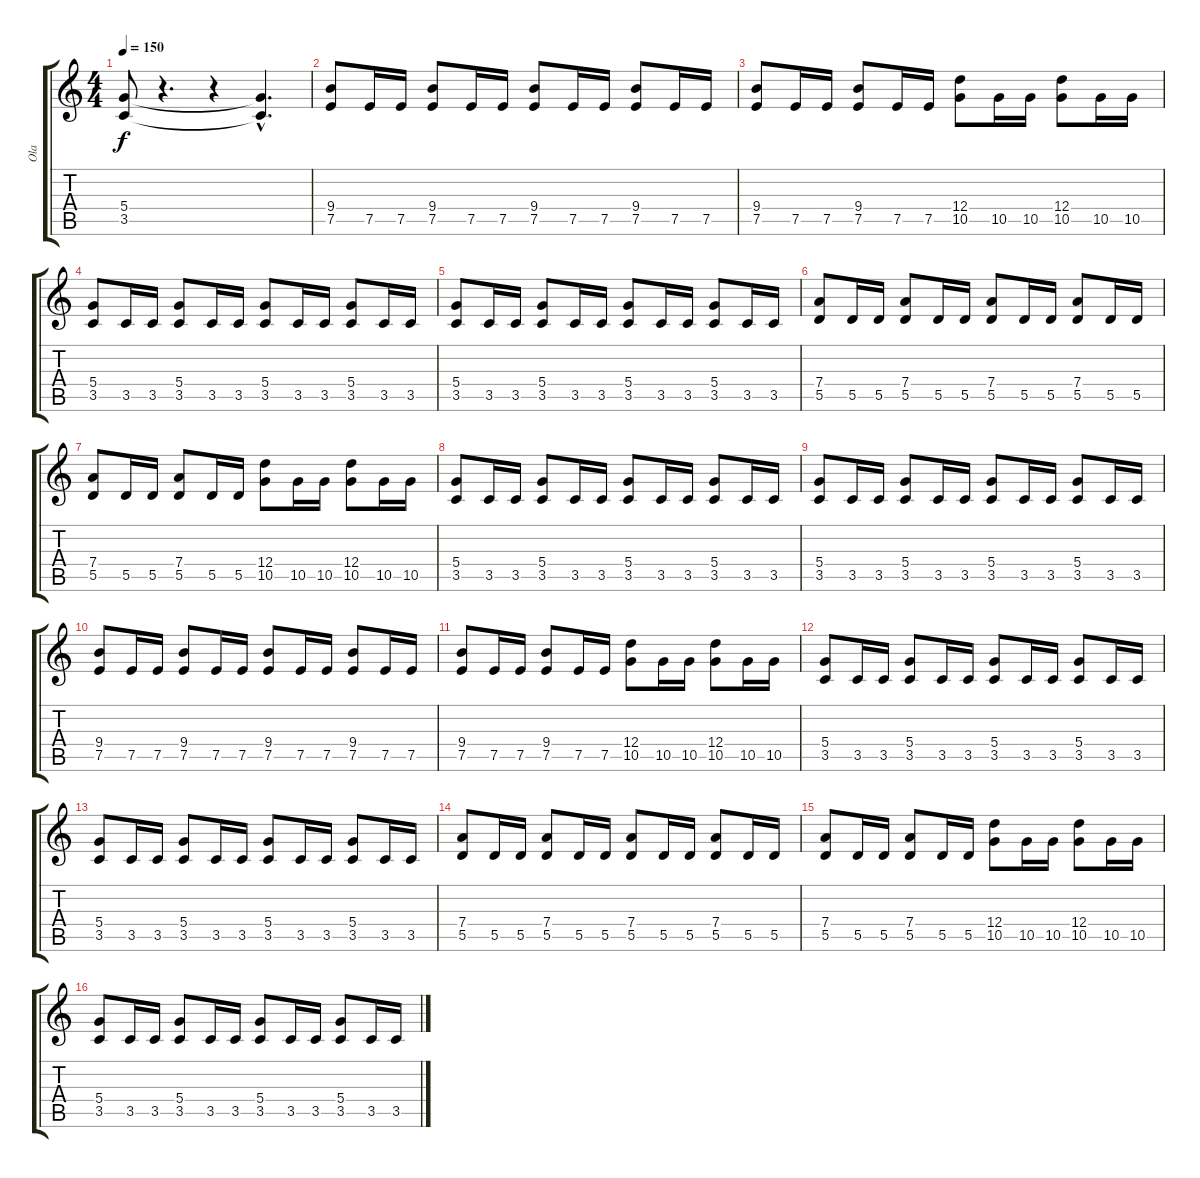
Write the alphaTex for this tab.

\track ("Ola" "Ola") {instrument overdrivenguitar}
\staff {score tabs}
\tuning (E4 B3 G3 D3 A2 E2) {hide}
\ts (4 4)
\tempo 150
\clef g2
\ks c
(5.4{t} 3.5{t}).8{dy f} r.4{d} r.4 (5.4{hac t} 3.5{hac t}).4{d} |
(9.4 7.5).8 7.5.16 7.5.16 (9.4 7.5).8 7.5.16 7.5.16 (9.4 7.5).8 7.5.16 7.5.16 (9.4 7.5).8 7.5.16 7.5.16 |
(9.4 7.5).8 7.5.16 7.5.16 (9.4 7.5).8 7.5.16 7.5.16 (12.4 10.5).8 10.5.16 10.5.16 (12.4 10.5).8 10.5.16 10.5.16 |
(5.4 3.5).8 3.5.16 3.5.16 (5.4 3.5).8 3.5.16 3.5.16 (5.4 3.5).8 3.5.16 3.5.16 (5.4 3.5).8 3.5.16 3.5.16 |
(5.4 3.5).8 3.5.16 3.5.16 (5.4 3.5).8 3.5.16 3.5.16 (5.4 3.5).8 3.5.16 3.5.16 (5.4 3.5).8 3.5.16 3.5.16 |
(7.4 5.5).8 5.5.16 5.5.16 (7.4 5.5).8 5.5.16 5.5.16 (7.4 5.5).8 5.5.16 5.5.16 (7.4 5.5).8 5.5.16 5.5.16 |
(7.4 5.5).8 5.5.16 5.5.16 (7.4 5.5).8 5.5.16 5.5.16 (12.4 10.5).8 10.5.16 10.5.16 (12.4 10.5).8 10.5.16 10.5.16 |
(5.4 3.5).8 3.5.16 3.5.16 (5.4 3.5).8 3.5.16 3.5.16 (5.4 3.5).8 3.5.16 3.5.16 (5.4 3.5).8 3.5.16 3.5.16 |
(5.4 3.5).8 3.5.16 3.5.16 (5.4 3.5).8 3.5.16 3.5.16 (5.4 3.5).8 3.5.16 3.5.16 (5.4 3.5).8 3.5.16 3.5.16 |
(9.4 7.5).8 7.5.16 7.5.16 (9.4 7.5).8 7.5.16 7.5.16 (9.4 7.5).8 7.5.16 7.5.16 (9.4 7.5).8 7.5.16 7.5.16 |
(9.4 7.5).8 7.5.16 7.5.16 (9.4 7.5).8 7.5.16 7.5.16 (12.4 10.5).8 10.5.16 10.5.16 (12.4 10.5).8 10.5.16 10.5.16 |
(5.4 3.5).8 3.5.16 3.5.16 (5.4 3.5).8 3.5.16 3.5.16 (5.4 3.5).8 3.5.16 3.5.16 (5.4 3.5).8 3.5.16 3.5.16 |
(5.4 3.5).8 3.5.16 3.5.16 (5.4 3.5).8 3.5.16 3.5.16 (5.4 3.5).8 3.5.16 3.5.16 (5.4 3.5).8 3.5.16 3.5.16 |
(7.4 5.5).8 5.5.16 5.5.16 (7.4 5.5).8 5.5.16 5.5.16 (7.4 5.5).8 5.5.16 5.5.16 (7.4 5.5).8 5.5.16 5.5.16 |
(7.4 5.5).8 5.5.16 5.5.16 (7.4 5.5).8 5.5.16 5.5.16 (12.4 10.5).8 10.5.16 10.5.16 (12.4 10.5).8 10.5.16 10.5.16 |
(5.4 3.5).8 3.5.16 3.5.16 (5.4 3.5).8 3.5.16 3.5.16 (5.4 3.5).8 3.5.16 3.5.16 (5.4 3.5).8 3.5.16 3.5.16
